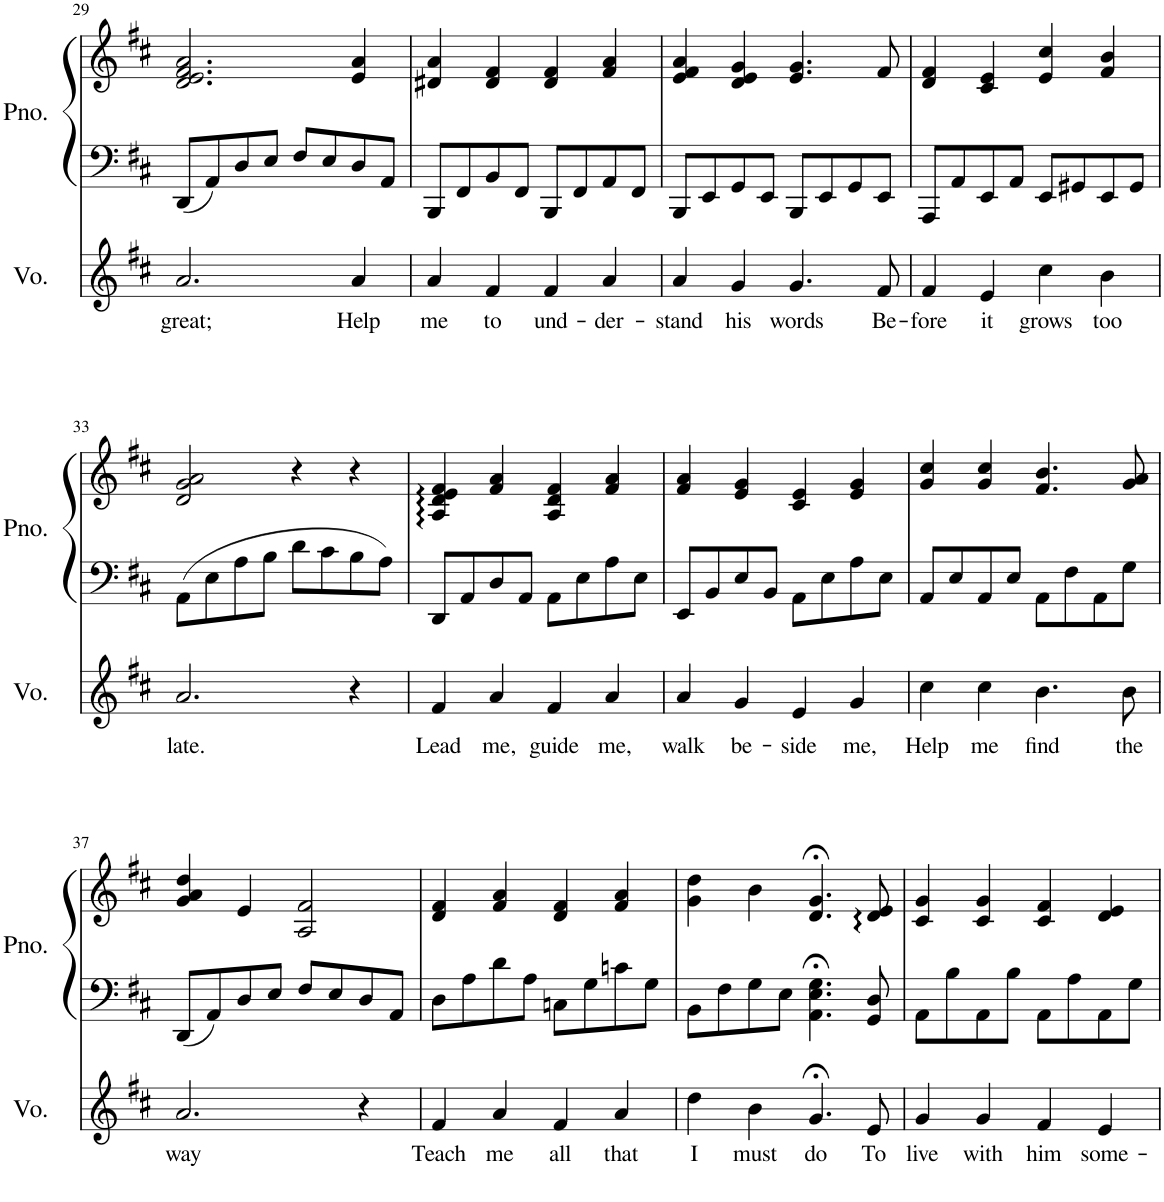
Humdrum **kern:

**kern	**text	**kern	**kern
*part2	*part2	*part1	*part1
*staff3	*staff3	*staff2	*staff1
*I"Voice	*	*I"Piano	*
*I'Vo.	*	*I'Pno.	*
!!LO:PB:g=z
*clefG2	*	*clefF4	*clefG2
*k[f#c#]	*	*k[f#c#]	*k[f#c#]
*M4/4	*	*M4/4	*M4/4
=29	=29	=29	=29
!	!LO:LY:b	!	!
2.a/	great;	8DD/L	2.d/ 2.e/ 2.f#/ 2.a/
.	.	8AA/	.
.	.	8D/	.
.	.	8E/J	.
.	.	8F#/L	.
.	.	8E/	.
!	!LO:LY:b	!	!
4a/	Help	8D/	4e/ 4a/
.	.	8AA/J	.
=30	=30	=30	=30
!	!LO:LY:b	!	!
4a/	me	8BBB/L	4d#X/ 4a/
.	.	8FF#/	.
!	!LO:LY:b	!	!
4f#/	to	8BB/	4d#/ 4f#/
.	.	8FF#/J	.
!	!LO:LY:b	!	!
4f#/	und-	8BBB/L	4d#/ 4f#/
.	.	8FF#/	.
!	!LO:LY:b	!	!
4a/	-der-	8AA/	4f#/ 4a/
.	.	8FF#/J	.
=31	=31	=31	=31
!	!LO:LY:b	!	!
4a/	-stand	8BBB/L	4e/ 4f#/ 4a/
.	.	8EE/	.
!	!LO:LY:b	!	!
4g/	his	8GG/	4d/ 4e/ 4g/
.	.	8EE/J	.
!	!LO:LY:b	!	!
4.g/	words	8BBB/L	4.e/ 4.g/
.	.	8EE/	.
.	.	8GG/	.
!	!LO:LY:b	!	!
8f#/	Be-	8EE/J	8f#/
=32	=32	=32	=32
!	!LO:LY:b	!	!
4f#/	-fore	8AAA/L	4d/ 4f#/
.	.	8AA/	.
!	!LO:LY:b	!	!
4e/	it	8EE/	4c#/ 4e/
.	.	8AA/J	.
!	!LO:LY:b	!	!
4cc#\	grows	8EE/L	4e/ 4cc#/
.	.	8GG#X/	.
!	!LO:LY:b	!	!
4b\	too	8EE/	4f#/ 4b/
.	.	8GG#/J	.
!!LO:LB:g=z
=33	=33	=33	=33
!	!LO:LY:b	!	!
2.a/	late.	8AA\L	2d/ 2g/ 2a/
.	.	8E\	.
.	.	8A\	.
.	.	8B\J	.
.	.	8d\L	4r
.	.	8c#\	.
4r	.	8B\	4r
.	.	8A\J	.
=34	=34	=34	=34
!	!LO:LY:b	!	!
4f#/	Lead	8DD/L	4A/ 4d/ 4e/ 4f#/
.	.	8AA/	.
!	!LO:LY:b	!	!
4a/	me,	8D/	4f#/ 4a/
.	.	8AA/J	.
!	!LO:LY:b	!	!
4f#/	guide	8AA\L	4A/ 4d/ 4f#/
.	.	8E\	.
!	!LO:LY:b	!	!
4a/	me,	8A\	4f#/ 4a/
.	.	8E\J	.
=35	=35	=35	=35
!	!LO:LY:b	!	!
4a/	walk	8EE/L	4f#/ 4a/
.	.	8BB/	.
!	!LO:LY:b	!	!
4g/	be-	8E/	4e/ 4g/
.	.	8BB/J	.
!	!LO:LY:b	!	!
4e/	-side	8AA\L	4c#/ 4e/
.	.	8E\	.
!	!LO:LY:b	!	!
4g/	me,	8A\	4e/ 4g/
.	.	8E\J	.
=36	=36	=36	=36
!	!LO:LY:b	!	!
4cc#\	Help	8AA/L	4g/ 4cc#/
.	.	8E/	.
!	!LO:LY:b	!	!
4cc#\	me	8AA/	4g/ 4cc#/
.	.	8E/J	.
!	!LO:LY:b	!	!
4.b\	find	8AA\L	4.f#/ 4.b/
.	.	8F#\	.
.	.	8AA\	.
!	!LO:LY:b	!	!
8b\	the	8G\J	8g/ 8a/
!!LO:LB:g=z
=37	=37	=37	=37
!	!LO:LY:b	!	!
2.a/	way	8DD/L	4g/ 4a/ 4dd/
.	.	8AA/	.
.	.	8D/	4e/
.	.	8E/J	.
.	.	8F#/L	2A/ 2f#/
.	.	8E/	.
4r	.	8D/	.
.	.	8AA/J	.
=38	=38	=38	=38
!	!LO:LY:b	!	!
4f#/	Teach	8D\L	4d/ 4f#/
.	.	8A\	.
!	!LO:LY:b	!	!
4a/	me	8d\	4f#/ 4a/
.	.	8A\J	.
!	!LO:LY:b	!	!
4f#/	all	8Cn\L	4d/ 4f#/
.	.	8G\	.
!	!LO:LY:b	!	!
4a/	that	8cn\	4f#/ 4a/
.	.	8G\J	.
=39	=39	=39	=39
!	!LO:LY:b	!	!
4dd\	I	8BB\L	4g\ 4dd\
.	.	8F#\	.
!	!LO:LY:b	!	!
4b\	must	8G\	4b\
.	.	8E\J	.
!	!LO:LY:b	!	!
4.g;</	do	4.AA\;< 4.E\;< 4.G\;<	4.d/;< 4.g/;<
!	!LO:LY:b	!	!
8e/	To	8GG/ 8D/	8d/ 8e/
=40	=40	=40	=40
!	!LO:LY:b	!	!
4g/	live	8AA\L	4c#/ 4g/
.	.	8B\	.
!	!LO:LY:b	!	!
4g/	with	8AA\	4c#/ 4g/
.	.	8B\J	.
!	!LO:LY:b	!	!
4f#/	him	8AA\L	4c#/ 4f#/
.	.	8A\	.
!	!LO:LY:b	!	!
4e/	some-	8AA\	4d/ 4e/
.	.	8G\J	.
=	=	=	=
*-	*-	*-	*-
